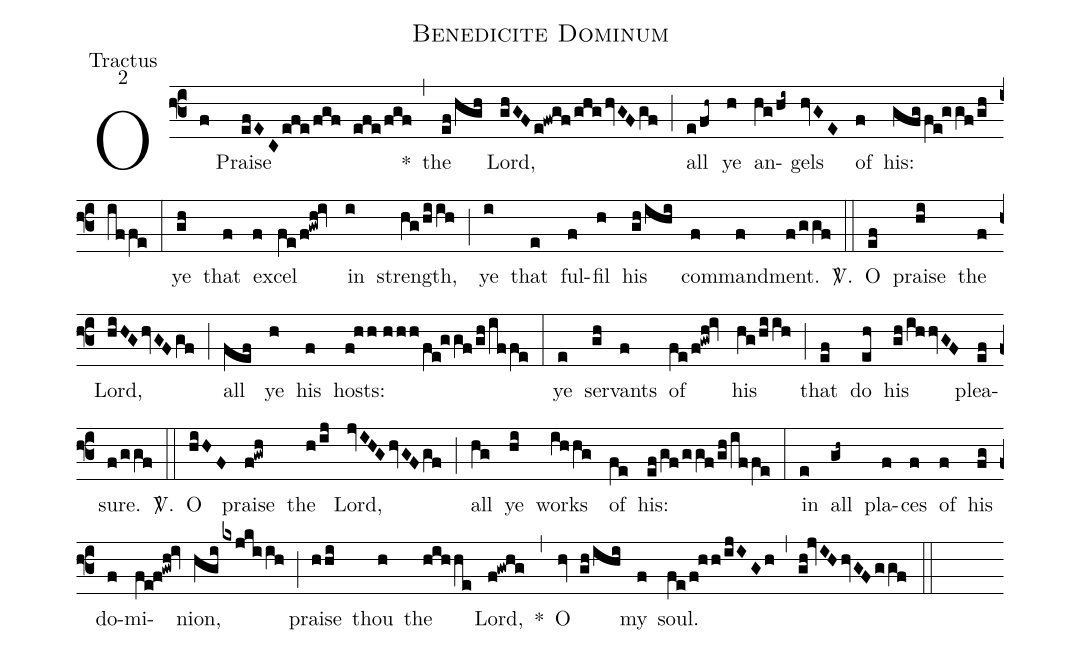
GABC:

name:Benedicite Dominum;
office-part:Tractus;
mode:2;
%%
(f3) O(f) Praise(efEC/efe/fgf efe/fgf) *(,) the(ef/hgh) Lord,(ghGF/e!fwgf/ghg/hvGFgf) (;) all(e/fh~) ye(h) an(hg/hi~)gels(hvGE) of(f) his:(gfg/fe!ggf/gh/iffe) (:) ye(gh) that(f) ex(f)cel(fe/f!gwh!iv) in(i) strength,(hg/hiih) (;) ye(i) that(e) ful(f)fil(h) his(gh/ihi) com(f)mand(f)ment.(f/ggf) <sp>V/</sp>.(::) O(ef) praise(hi) the(f) Lord,(hiHG/hvGFgf) (;) all(fef) ye(h) his(f) hosts:(f!hh//hhh/fe!ggf/gh/iffe) (:) ye(e) ser(gh)vants(f) of(fe/f!gwh!iv) his(hg/hiih) (;) that(ef) do(eh) his(gh/ihhvGF) plea(ef)sure.(f/ggf) <sp>V/</sp>.(::) O(hiHF) praise(f!gwh) the(h/ij) Lord,(jvIHG/hvGFgf) (;) all(hg) ye(hi) works(ihhg) of(fe) his:(ef/gf/ggf/gh/iffe) (:) in(e) all(gh~) pla(f)ces(f) of(f) his(fg) do(f)mi(fe!f!gwh!iv)nion,(hgi/kxjkiih) (;) praise(hhi) thou(h) the(hihhe) Lord,(f!gwhg) *(,) O(hv gh/ihi) my(f) soul.(fe/f!hh/ijIGh) (,) (gh!jvIH/hvGF/ggf) (::)
